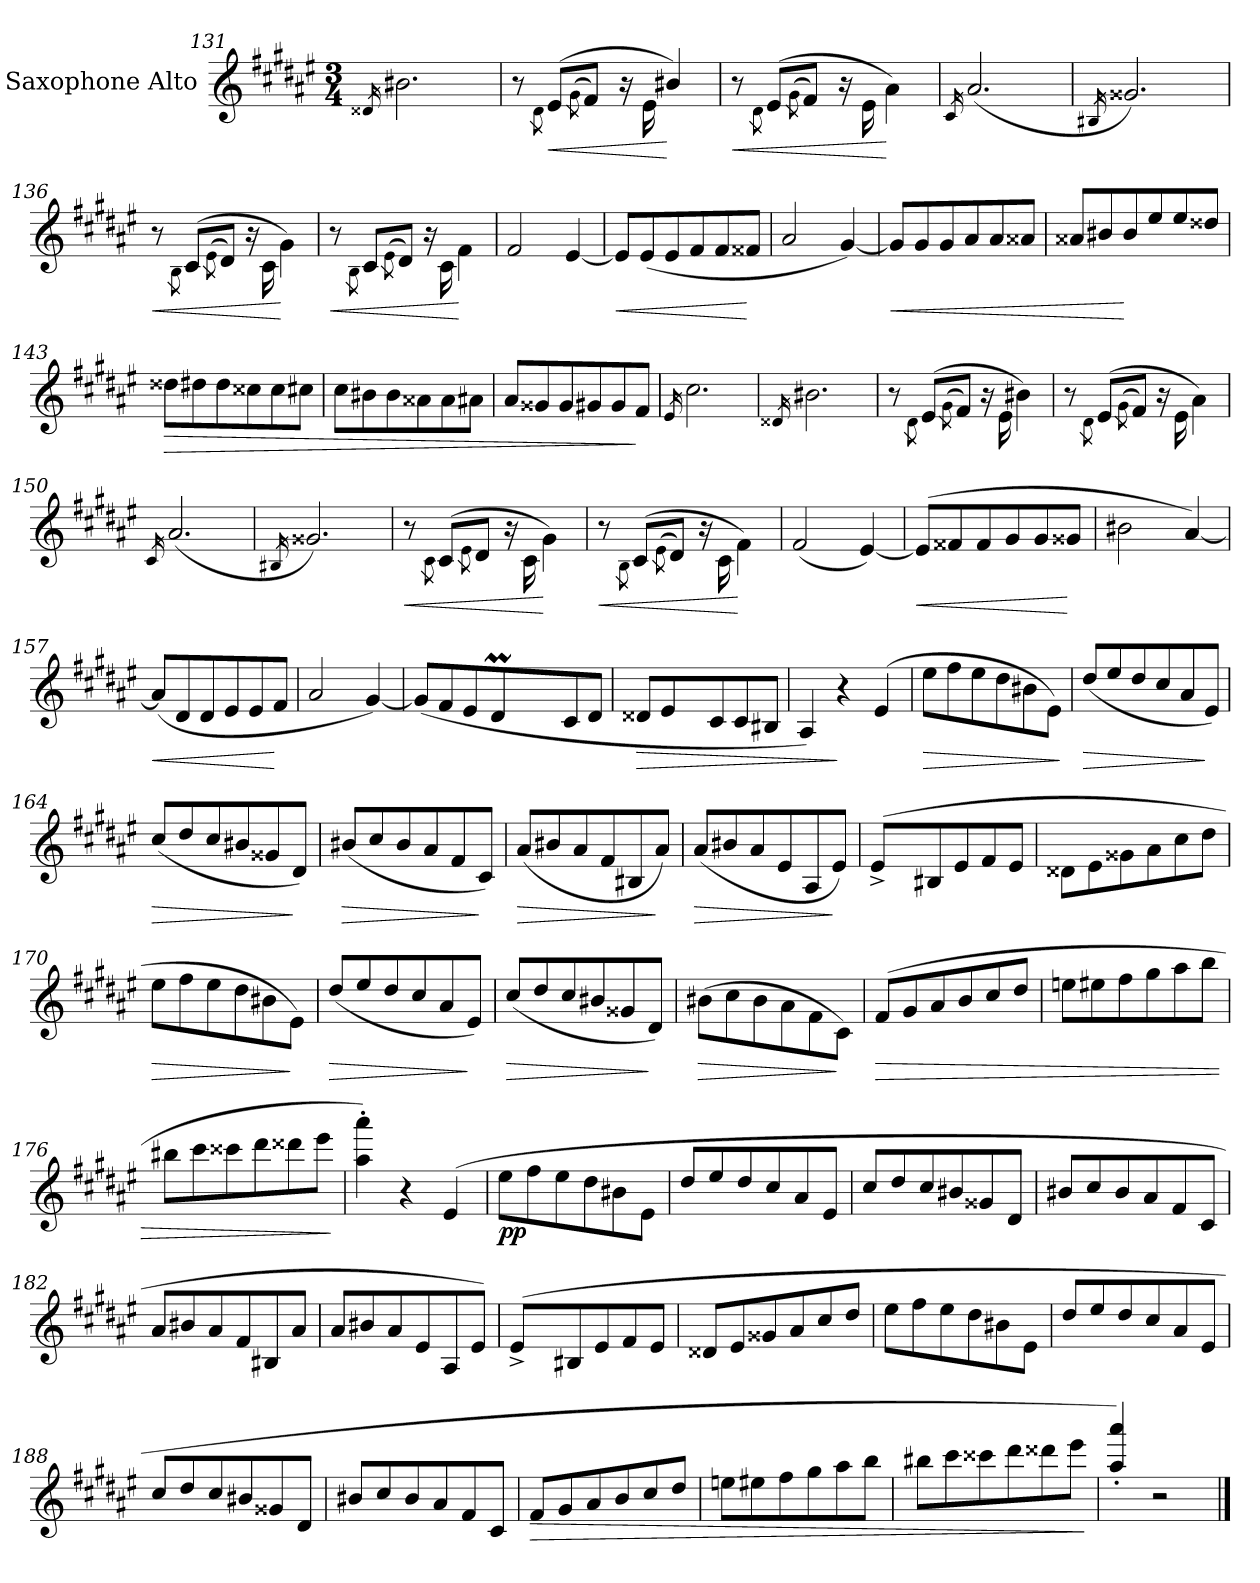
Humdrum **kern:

**kern	**dynam
*part1	*part1
*staff1	*staff1
*I"Saxophone Alto	*
*I'Sax. A.	*
*clefG2	*
*ITrd5c9	*
*k[f#c#g#]	*
*M3/4	*
=131	=131
16qF##X/	.
2.d#X\	.
=132	=132
*^	*
8ryy	8r	.
.	8qF#\	.
!	!	!LO:HP:b
8ryy	(>8G#/L	<
.	(>8qB\	.
8ryy	8A/J)	.
16r	16ryy	.
16ryy	16G#\	.
4ryy	4d#X/)	[
=133	=133	=133
!	!	!LO:HP:b
8ryy	8r	<
.	8qF#\	.
8ryy	(>8G#/L	.
.	(>8qB\	.
8ryy	8A/J)	.
16r	16ryy	.
16ryy	16G#\	.
4ryy	4c#\)	[
*v	*v	*
=134	=134
16qE/	.
(>2.c#/	.
=135	=135
16qD#X/	.
2.B#X/)	.
!!LO:LB:g=z
=136	=136
!	!LO:HP:b
*^	*
8ryy	8r	<
.	8qD\	.
8ryy	(>8E/L	.
.	(>8qG#\	.
8ryy	8F#/J)	.
16r	16ryy	.
16ryy	16E\	.
4ryy	4B\)	[
=137	=137	=137
!	!	!LO:HP:b
8ryy	8r	<
.	8qD\	.
8ryy	8E/L	.
.	(>8qG#\	.
8ryy	8F#/J)	.
16r	16ryy	.
16ryy	16E\	.
4ryy	4A\	[
*v	*v	*
=138	=138
2A/	.
[4G#/	.
=139	=139
!	!LO:HP:b
8G#/L]	<
(>8G#/	.
8G#/	.
8A/	.
8A/	.
8A#X/J	[
=140	=140
2c#/	.
[4B/)	.
=141	=141
!	!LO:HP:b
8B/L]	<
8B/	.
8B/	.
8c#/	.
8c#/	.
8c##X/J	.
=142	=142
8c##X/L	.
8d#X/	.
8d#/	[
8g#/	.
8g#/	.
8f##X/J	.
!!LO:LB:g=z
=143	=143
!	!LO:HP:b
8f##X\L	>
8f#X\	.
8f#\	.
8e#X\	.
8e#\	.
8en\J	.
=144	=144
8e\L	.
8d#X\	.
8d#\	.
8c##X\	.
8c##\	.
8c#X\J	.
=145	=145
8c#/L	.
8B#X/	.
8B#/	.
8Bn/	.
8B/	.
8A/J	]
=146	=146
16qG#/	.
2.e\	.
=147	=147
16qF##X/	.
2.d#X\	.
=148	=148
*^	*
8ryy	8r	.
.	8qF#\	.
8ryy	(>8G#/L	.
.	(>8qB\	.
8ryy	8A/J)	.
16r	16ryy	.
16ryy	16G#\	.
4ryy	4d#X\)	.
!!LO:LB:g=z	!!
=149	=149	=149
8ryy	8r	.
.	8qF#\	.
8ryy	(>8G#/L	.
.	(>8qB\	.
8ryy	8A/J)	.
16r	16ryy	.
16ryy	16G#\	.
4ryy	4c#\)	.
*v	*v	*
=150	=150
16qE/	.
(>2.c#/	.
=151	=151
16qD#X/	.
2.B#X/)	.
=152	=152
!	!LO:HP:b
*^	*
8ryy	8r	<
.	8qE\	.
8ryy	(>8E/L	.
.	8qG#\	.
8ryy	8F#/J	.
16r	16ryy	.
16ryy	16E\	.
4ryy	4B\)	[
=153	=153	=153
!	!	!LO:HP:b
8ryy	8r	<
.	8qD\	.
8ryy	(>8E/L	.
.	(>8qG#\	.
8ryy	8F#/J)	.
16r	16ryy	.
16ryy	16E\	.
4ryy	4A\)	[
*v	*v	*
=154	=154
(<2A/	.
[4G#/)	.
=155	=155
!	!LO:HP:b
(>8G#/L]	<
8A#X/	.
8A#/	.
8B/	.
8B/	.
8B#X/J	[
=156	=156
2d#X\	.
[4c#/)	.
!!LO:LB:g=z
=157	=157
!	!LO:HP:b
(>8c#/L]	<
8F#/	.
8F#/	.
8G#/	.
8G#/	.
8A/J	[
=158	=158
2c#/	.
[4B/)	.
=159	=159
*^	*
(>8B/L]	4.ryy	.
8A/	.	.
8G#/	.	.
8F#M/	32G#yy	.
.	32F#yy	.
.	32G#yy	.
.	32F#yy	.
8E/	4ryy	.
8F#/J	.	.
*v	*v	*
=160	=160
!	!LO:HP:b
8F##X/L	>
8G#/	.
8G#/yy	.
8E/	.
8E/	.
8D#X/J	.
=161	=161
4C#/)	.
4r	]
(>4G#/	.
=162	=162
!	!LO:HP:b
8g#\L	>
8a\	.
8g#\	.
8f#\	.
8d#X\	.
8G#\J)	.
.	]
=163	=163
!	!LO:HP:b
(<8f#/L	>
8g#/	.
8f#/	.
8e/	.
8c#/	.
8G#/J)	]
!!LO:LB:g=z
=164	=164
!	!LO:HP:b
(<8e/L	>
8f#/	.
8e/	.
8d#X/	.
8B#X/	.
8F#/J)	]
=165	=165
!	!LO:HP:b
(<8d#X/L	>
8e/	.
8d#/	.
8c#/	.
8A/	.
8E/J)	]
=166	=166
!	!LO:HP:b
(<8c#/L	>
8d#X/	.
8c#/	.
8A/	.
8D#X/	.
8c#/J)	]
=167	=167
!	!LO:HP:b
(<8c#/L	>
8d#X/	.
8c#/	.
8G#/	.
8C#/	.
8G#/J)	]
=168	=168
(>8G#^/L	.
8G#/yy	.
8D#X/	.
8G#/	.
8A/	.
8G#/J	.
=169	=169
8F##X\L	.
8G#\	.
8B#X\	.
8c#\	.
8e\	.
8f#\J	.
!!LO:LB:g=z
=170	=170
!	!LO:HP:b
8g#\L	>
8a\	.
8g#\	.
8f#\	.
8d#X\	.
8G#\J)	]
=171	=171
!	!LO:HP:b
(<8f#/L	>
8g#/	.
8f#/	.
8e/	.
8c#/	.
8G#/J)	]
=172	=172
!	!LO:HP:b
(<8e/L	>
8f#/	.
8e/	.
8d#X/	.
8B#X/	.
8F#/J)	]
=173	=173
!	!LO:HP:b
(>8d#X\L	>
8e\	.
8d#\	.
8c#\	.
8A\	.
8E\J)	]
=174	=174
!	!LO:HP:b
(>8A/L	>
8B/	.
8c#/	.
8d/	.
8e/	.
8f#/J	.
=175	=175
8gn\L	.
8g#X\	.
8a\	.
8b\	.
8cc#\	.
8dd\J	.
!!LO:LB:g=z
=176	=176
8dd#X\L	.
8ee\	.
8ee#X\	.
8ff#\	.
8ff##X\	.
8gg#\J	.
.	]
=177	=177
4cc#\' 4ccc#\')	.
4r	.
(>4G#/	.
=178	=178
!	!LO:DY:b
8g#\L	pp
8a\	.
8g#\	.
8f#\	.
8d#X\	.
8G#\J	.
=179	=179
8f#/L	.
8g#/	.
8f#/	.
8e/	.
8c#/	.
8G#/J	.
=180	=180
8e/L	.
8f#/	.
8e/	.
8d#X/	.
8B#X/	.
8F#/J	.
=181	=181
8d#X/L	.
8e/	.
8d#/	.
8c#/	.
8A/	.
8E/J	.
!!LO:LB:g=z
=182	=182
8c#/L	.
8d#X/	.
8c#/	.
8A/	.
8D#X/	.
8c#/J	.
=183	=183
8c#/L	.
8d#X/	.
8c#/	.
8G#/	.
8C#/	.
8G#/J)	.
=184	=184
(>8G#^/L	.
8G#/yy	.
8D#X/	.
8G#/	.
8A/	.
8G#/J	.
=185	=185
8F##X/L	.
8G#/	.
8B#X/	.
8c#/	.
8e/	.
8f#/J	.
=186	=186
8g#\L	.
8a\	.
8g#\	.
8f#\	.
8d#X\	.
8G#\J	.
=187	=187
8f#/L	.
8g#/	.
8f#/	.
8e/	.
8c#/	.
8G#/J	.
!!LO:LB:g=z
=188	=188
8e/L	.
8f#/	.
8e/	.
8d#X/	.
8B#X/	.
8F#/J	.
=189	=189
8d#X/L	.
8e/	.
8d#/	.
8c#/	.
8A/	.
8E/J	.
=190	=190
!	!LO:HP:b
8A/L	>
8B/	.
8c#/	.
8d/	.
8e/	.
8f#/J	.
=191	=191
8gn\L	.
8g#X\	.
8a\	.
8b\	.
8cc#\	.
8dd\J	.
=192	=192
8dd#X\L	.
8ee\	.
8ee#X\	.
8ff#\	.
8ff##X\	.
8gg#\J	.
.	]
=193	=193
*^	*
*	*^	*
4cc#/' 4ccc#/')	4ryy	4ryy	.
2r	2r	2r	.
*v	*v	*v	*
==	==
*-	*-
